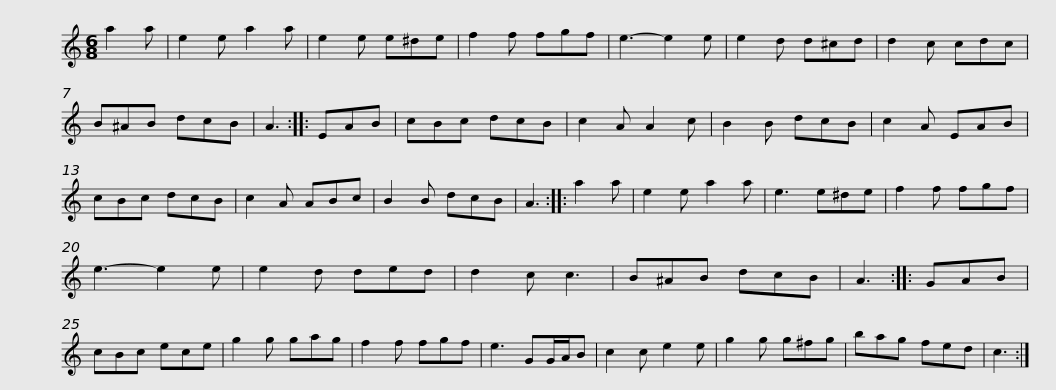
X:1
L:1/8
M:6/8
I:linebreak $
K:C
V:1 treble
V:1
 a2 a | e2 e a2 a | e2 e e^de | f2 f fgf | e3- e2 e | %5
 e2 d d^cd | d2 c cdc | B^AB dcB | A3 ::$ EAB | %10
 cBc dcB | c2 A A2 c | B2 B dcB | c2 A EAB | cBc dcB | %15
 c2 A ABc | B2 B dcB | A3 ::$ a2 a | e2 e a2 a | %20
 e3 e^de | f2 f fgf | e3- e2 e | e2 d ded | d2 c c3 | %25
 B^AB dcB | A3 :: GAB |$ cBc ece | g2 g gag | %30
 f2 f fgf | e3 GG/A/B | c2 c e2 e | g2 g g^fg | bag fed | %35
 c3 :| %36
